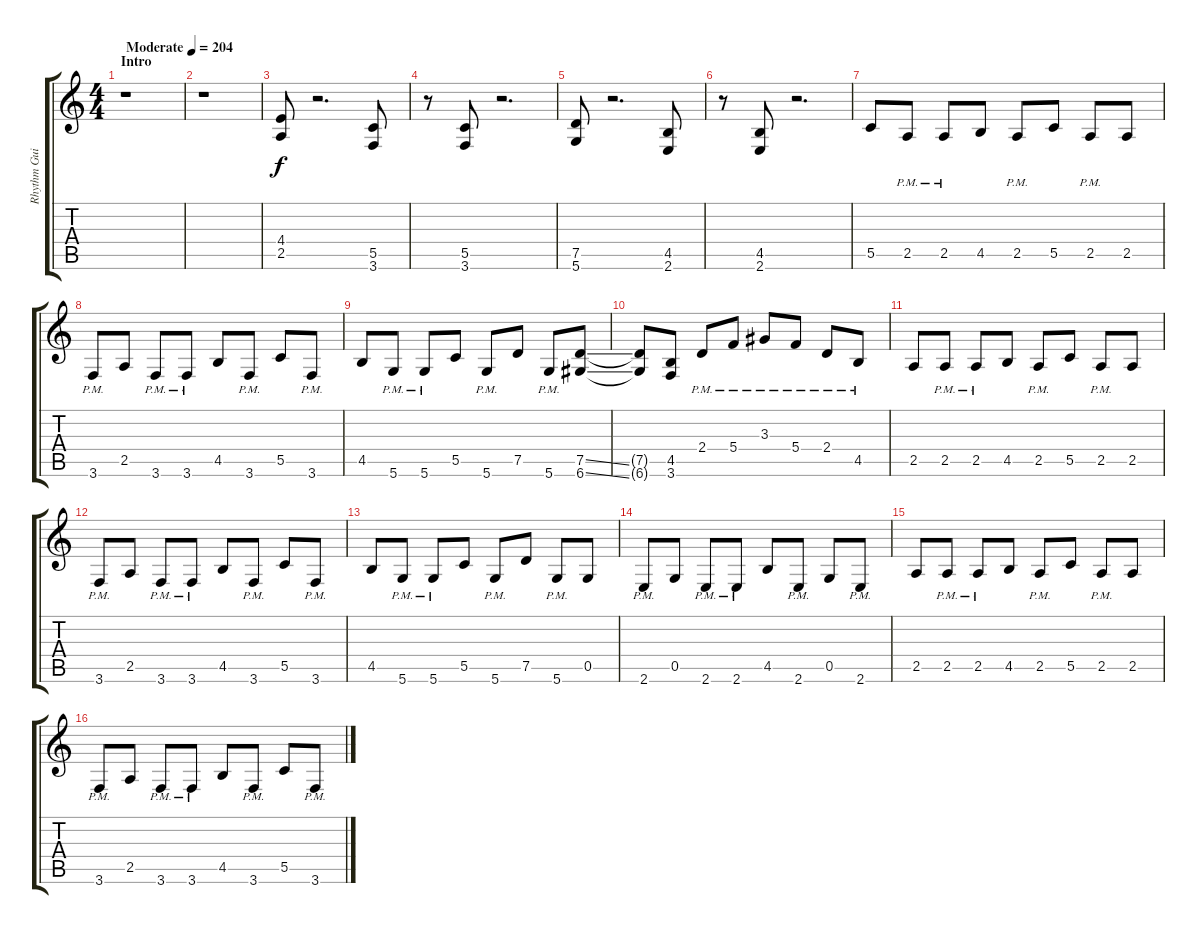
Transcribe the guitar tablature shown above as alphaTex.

\track ("Rhythm Guitar I" "Rhythm Gui") {instrument overdrivenguitar}
\staff {score tabs}
\tuning (D4 A3 F3 C3 G2 D2) {hide}
\ts (4 4)
\section ("" "Intro")
\tempo (204 "Moderate")
\clef g2
\ks c
r.1{dy f instrument overdrivenguitar} |
r.1 |
(4.4 2.5).8 r.2{d} (5.5 3.6).8 |
r.8 (5.5 3.6).8 r.2{d} |
(7.5 5.6).8 r.2{d} (4.5 2.6).8 |
r.8 (4.5 2.6).8 r.2{d} |
5.5.8 2.5{pm}.8 2.5{pm}.8 4.5.8 2.5{pm}.8 5.5.8 2.5{pm}.8 2.5.8 |
3.6{pm}.8 2.5.8 3.6{pm}.8 3.6{pm}.8 4.5.8 3.6{pm}.8 5.5.8 3.6{pm}.8 |
4.5.8 5.6{pm}.8 5.6{pm}.8 5.5.8 5.6{pm}.8 7.5.8 5.6{pm}.8 (7.5{ss} 6.6{ss}).8 |
(7.5{t} 6.6{t}).8 (4.5 3.6).8 2.4{pm}.8 5.4{pm}.8 3.3{pm}.8 5.4{pm}.8 2.4{pm}.8 4.5{pm}.8 |
2.5.8 2.5{pm}.8 2.5{pm}.8 4.5.8 2.5{pm}.8 5.5.8 2.5{pm}.8 2.5.8 |
3.6{pm}.8 2.5.8 3.6{pm}.8 3.6{pm}.8 4.5.8 3.6{pm}.8 5.5.8 3.6{pm}.8 |
4.5.8 5.6{pm}.8 5.6{pm}.8 5.5.8 5.6{pm}.8 7.5.8 5.6{pm}.8 0.5.8 |
2.6{pm}.8 0.5.8 2.6{pm}.8 2.6{pm}.8 4.5.8 2.6{pm}.8 0.5.8 2.6{pm}.8 |
2.5.8 2.5{pm}.8 2.5{pm}.8 4.5.8 2.5{pm}.8 5.5.8 2.5{pm}.8 2.5.8 |
3.6{pm}.8 2.5.8 3.6{pm}.8 3.6{pm}.8 4.5.8 3.6{pm}.8 5.5.8 3.6{pm}.8
